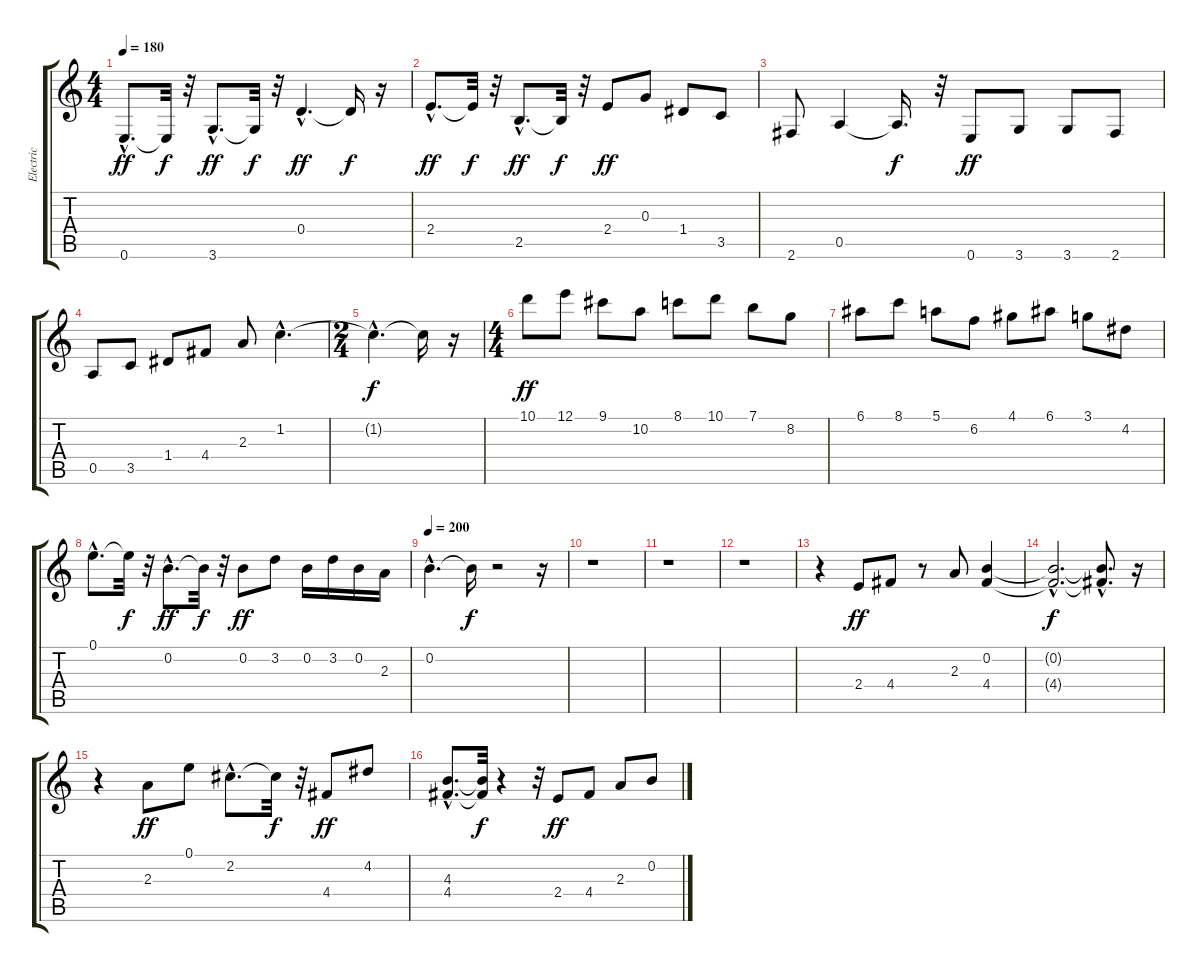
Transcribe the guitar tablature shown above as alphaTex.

\track ("Electric" "Electric") {instrument distortionguitar}
\staff {score tabs}
\tuning (E4 B3 G3 D3 A2 E2) {hide}
\ts (4 4)
\tempo 180
\clef g2
\ks c
0.6{hac}.8{d dy ff} 0.6{t}.32{dy f} r.32 3.6{hac}.8{d dy ff} 3.6{t}.32{dy f} r.32 0.4{hac}.4{d dy ff} 0.4{t}.16{dy f} r.16 |
2.4{hac}.8{d dy ff} 2.4{t}.32{dy f} r.32 2.5{hac}.8{d dy ff} 2.5{t}.32{dy f} r.32 2.4.8{dy ff} 0.3.8 1.4.8 3.5.8 |
2.6.8 0.5.4 0.5{t}.16{d dy f} r.32 0.6.8{dy ff} 3.6.8 3.6.8 2.6.8 |
0.5.8 3.5.8 1.4.8 4.4.8 2.3.8 1.2{hac}.4{d} |
\ts (2 4)
1.2{hac t}.4{d dy f} 1.2{t}.16 r.16 |
\ts (4 4)
10.1.8{dy ff} 12.1.8 9.1.8 10.2.8 8.1.8 10.1.8 7.1.8 8.2.8 |
6.1.8 8.1.8 5.1.8 6.2.8 4.1.8 6.1.8 3.1.8 4.2.8 |
0.1{hac}.8{d} 0.1{t}.32{dy f} r.32 0.2{hac}.8{d dy ff} 0.2{t}.32{dy f} r.32 0.2.8{dy ff} 3.2.8 0.2.16 3.2.16 0.2.16 2.3.16 |
\tempo 200
0.2{hac}.4{d} 0.2{t}.16{dy f} r.2 r.16 |
r.1 |
r.1 |
r.1 |
r.4 2.4.8{dy ff} 4.4.8 r.8 2.3.8 (0.2 4.4).4 |
(0.2{hac t} 4.4{hac t}).2{d dy f} (0.2{hac t} 4.4{hac t}).8{d} r.16 |
r.4 2.3.8{dy ff} 0.1.8 2.2{hac}.8{d} 2.2{t}.32{dy f} r.32 4.4.8{dy ff} 4.2.8 |
(4.3{hac} 4.4{hac}).8{d} (4.3{t} 4.4{t}).32{dy f} r.4 r.32 2.4.8{dy ff} 4.4.8 2.3.8 0.2.8
